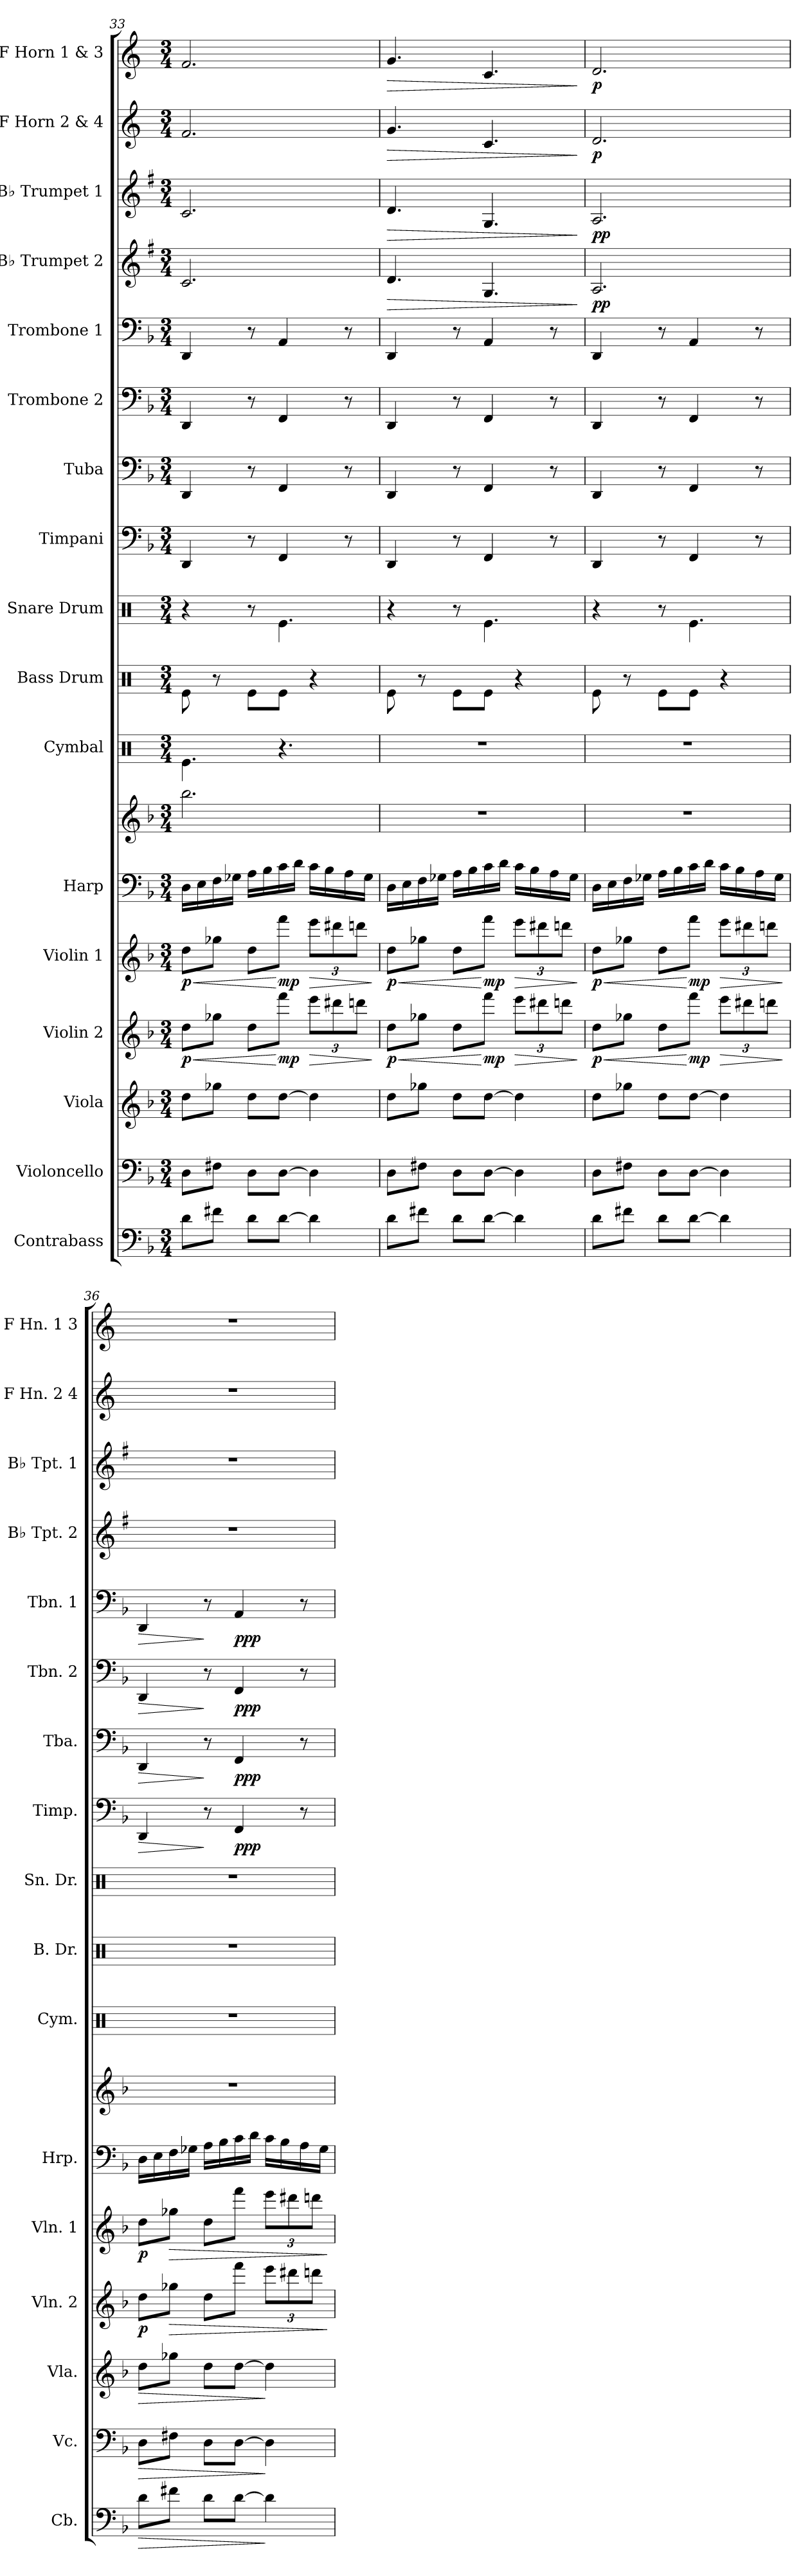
**kern	**dynam	**kern	**dynam	**kern	**dynam	**kern	**dynam	**kern	**dynam	**kern	**kern	**kern	**kern	**kern	**kern	**dynam	**kern	**dynam	**kern	**dynam	**kern	**dynam	**kern	**dynam	**kern	**dynam	**kern	**dynam	**kern	**dynam
*part17	*part17	*part16	*part16	*part15	*part15	*part14	*part14	*part13	*part13	*part12	*part12	*part11	*part10	*part9	*part8	*part8	*part7	*part7	*part6	*part6	*part5	*part5	*part4	*part4	*part3	*part3	*part2	*part2	*part1	*part1
*staff18	*staff18	*staff17	*staff17	*staff16	*staff16	*staff15	*staff15	*staff14	*staff14	*staff13	*staff12	*staff11	*staff10	*staff9	*staff8	*staff8	*staff7	*staff7	*staff6	*staff6	*staff5	*staff5	*staff4	*staff4	*staff3	*staff3	*staff2	*staff2	*staff1	*staff1
*I"Contrabass	*	*I"Violoncello	*	*I"Viola	*	*I"Violin 2	*	*I"Violin 1	*	*I"Harp	*	*I"Cymbal	*I"Bass Drum	*I"Snare Drum	*I"Timpani	*	*I"Tuba	*	*I"Trombone 2	*	*I"Trombone 1	*	*I"B♭ Trumpet 2	*	*I"B♭ Trumpet 1	*	*I"F Horn 2 &amp; 4	*	*I"F Horn 1 &amp; 3	*
*I'Cb.	*	*I'Vc.	*	*I'Vla.	*	*I'Vln. 2	*	*I'Vln. 1	*	*I'Hrp.	*	*I'Cym.	*I'B. Dr.	*I'Sn. Dr.	*I'Timp.	*	*I'Tba.	*	*I'Tbn. 2	*	*I'Tbn. 1	*	*I'B♭ Tpt. 2	*	*I'B♭ Tpt. 1	*	*I'F Hn. 2 4	*	*I'F Hn. 1 3	*
!!LO:PB:g=z
*clefF4	*	*clefF4	*	*clefG2	*	*clefG2	*	*clefG2	*	*clefF4	*clefG2	*clefX	*clefX	*clefX	*clefF4	*	*clefF4	*	*clefF4	*	*clefF4	*	*clefG2	*	*clefG2	*	*clefG2	*	*clefG2	*
*ITrd7c12	*	*	*	*	*	*	*	*	*	*	*	*	*	*	*	*	*	*	*	*	*	*	*ITrd1c2	*	*ITrd1c2	*	*ITrd4c7	*	*ITrd4c7	*
*k[b-]	*	*k[b-]	*	*k[b-]	*	*k[b-]	*	*k[b-]	*	*k[b-]	*k[b-]	*k[]	*k[]	*k[]	*k[b-]	*	*k[b-]	*	*k[b-]	*	*k[b-]	*	*k[b-]	*	*k[b-]	*	*k[b-]	*	*k[b-]	*
*M3/4	*	*M3/4	*	*M3/4	*	*M3/4	*	*M3/4	*	*M3/4	*M3/4	*M3/4	*M3/4	*M3/4	*M3/4	*	*M3/4	*	*M3/4	*	*M3/4	*	*M3/4	*	*M3/4	*	*M3/4	*	*M3/4	*
=33	=33	=33	=33	=33	=33	=33	=33	=33	=33	=33	=33	=33	=33	=33	=33	=33	=33	=33	=33	=33	=33	=33	=33	=33	=33	=33	=33	=33	=33	=33
!	!	!	!	!	!	!	!LO:HP:b	!	!LO:HP:b	!	!	!	!	!	!	!	!	!	!	!	!	!	!	!	!	!	!	!	!	!
!	!	!	!	!	!	!	!LO:DY:n=1:b	!	!LO:DY:n=1:b	!	!	!	!	!	!	!	!	!	!	!	!	!	!	!	!	!	!	!	!	!
8D\L	.	8D\L	.	8dd\L	.	8dd\L	< p	8dd\L	< p	16D\LL	2.bb-\	4.Re\	8Re\	4r	4DD/	.	4DD/	.	4DD/	.	4DD/	.	2.B-/	.	2.B-/	.	2.B-/	.	2.B-/	.
.	.	.	.	.	.	.	.	.	.	16E\	.	.	.	.	.	.	.	.	.	.	.	.	.	.	.	.	.	.	.	.
8F#X\J	.	8F#X\J	.	8gg-X\J	.	8gg-X\J	.	8gg-X\J	.	16F\	.	.	8r	.	.	.	.	.	.	.	.	.	.	.	.	.	.	.	.	.
.	.	.	.	.	.	.	.	.	.	16G-X\JJ	.	.	.	.	.	.	.	.	.	.	.	.	.	.	.	.	.	.	.	.
8D\L	.	8D\L	.	8dd\L	.	8dd\L	.	8dd\L	.	16A\LL	.	.	8Re\L	8r	8r	.	8r	.	8r	.	8r	.	.	.	.	.	.	.	.	.
.	.	.	.	.	.	.	.	.	.	16B-\	.	.	.	.	.	.	.	.	.	.	.	.	.	.	.	.	.	.	.	.
!	!	!	!	!	!	!	!LO:DY:n=2:b	!	!LO:DY:n=2:b	!	!	!	!	!	!	!	!	!	!	!	!	!	!	!	!	!	!	!	!	!
[8D\J	.	[8D\J	.	[8dd\J	.	8fff\J	[ mp	8fff\J	[ mp	16c\	.	4.r	8Re\J	4.Re\	4FF/	.	4FF/	.	4FF/	.	4AA/	.	.	.	.	.	.	.	.	.
.	.	.	.	.	.	.	.	.	.	16d\JJ	.	.	.	.	.	.	.	.	.	.	.	.	.	.	.	.	.	.	.	.
*	*	*	*	*	*	*Xbrackettup	*	*	*	*	*	*	*	*	*	*	*	*	*	*	*	*	*	*	*	*	*	*	*	*
!	!	!	!	!	!	!	!LO:HP:b	!	!	!	!	!	!	!	!	!	!	!	!	!	!	!	!	!	!	!	!	!	!	!
*	*	*	*	*	*	*	*	*Xbrackettup	*	*	*	*	*	*	*	*	*	*	*	*	*	*	*	*	*	*	*	*	*	*
!	!	!	!	!	!	!	!	!	!LO:HP:b	!	!	!	!	!	!	!	!	!	!	!	!	!	!	!	!	!	!	!	!	!
4D\]	.	4D\]	.	4dd\]	.	12eee\L	>	12eee\L	>	16c\LL	.	.	4r	.	.	.	.	.	.	.	.	.	.	.	.	.	.	.	.	.
.	.	.	.	.	.	.	.	.	.	16B-\	.	.	.	.	.	.	.	.	.	.	.	.	.	.	.	.	.	.	.	.
.	.	.	.	.	.	12ddd#X\	.	12ddd#X\	.	.	.	.	.	.	.	.	.	.	.	.	.	.	.	.	.	.	.	.	.	.
.	.	.	.	.	.	.	.	.	.	16A\	.	.	.	.	8r	.	8r	.	8r	.	8r	.	.	.	.	.	.	.	.	.
.	.	.	.	.	.	12dddn\J	.	12dddn\J	.	.	.	.	.	.	.	.	.	.	.	.	.	.	.	.	.	.	.	.	.	.
.	.	.	.	.	.	.	.	.	.	16G-\JJ	.	.	.	.	.	.	.	.	.	.	.	.	.	.	.	.	.	.	.	.
.	.	.	.	.	.	.	]	.	]	.	.	.	.	.	.	.	.	.	.	.	.	.	.	.	.	.	.	.	.	.
=34	=34	=34	=34	=34	=34	=34	=34	=34	=34	=34	=34	=34	=34	=34	=34	=34	=34	=34	=34	=34	=34	=34	=34	=34	=34	=34	=34	=34	=34	=34
!	!	!	!	!	!	!	!LO:HP:b	!	!LO:HP:b	!	!	!	!	!	!	!	!	!	!	!	!	!	!	!LO:HP:b	!	!LO:HP:b	!	!LO:HP:b	!	!LO:HP:b
!	!	!	!	!	!	!	!LO:DY:n=1:b	!	!LO:DY:n=1:b	!	!	!	!	!	!	!	!	!	!	!	!	!	!	!	!	!	!	!	!	!
8D\L	.	8D\L	.	8dd\L	.	8dd\L	< p	8dd\L	< p	16D\LL	2.r	2.r	8Re\	4r	4DD/	.	4DD/	.	4DD/	.	4DD/	.	4.c/	>	4.c/	>	4.c/	>	4.c/	>
.	.	.	.	.	.	.	.	.	.	16E\	.	.	.	.	.	.	.	.	.	.	.	.	.	.	.	.	.	.	.	.
8F#X\J	.	8F#X\J	.	8gg-X\J	.	8gg-X\J	.	8gg-X\J	.	16F\	.	.	8r	.	.	.	.	.	.	.	.	.	.	.	.	.	.	.	.	.
.	.	.	.	.	.	.	.	.	.	16G-X\JJ	.	.	.	.	.	.	.	.	.	.	.	.	.	.	.	.	.	.	.	.
8D\L	.	8D\L	.	8dd\L	.	8dd\L	.	8dd\L	.	16A\LL	.	.	8Re\L	8r	8r	.	8r	.	8r	.	8r	.	.	.	.	.	.	.	.	.
.	.	.	.	.	.	.	.	.	.	16B-\	.	.	.	.	.	.	.	.	.	.	.	.	.	.	.	.	.	.	.	.
!	!	!	!	!	!	!	!LO:DY:n=2:b	!	!LO:DY:n=2:b	!	!	!	!	!	!	!	!	!	!	!	!	!	!	!	!	!	!	!	!	!
[8D\J	.	[8D\J	.	[8dd\J	.	8fff\J	[ mp	8fff\J	[ mp	16c\	.	.	8Re\J	4.Re\	4FF/	.	4FF/	.	4FF/	.	4AA/	.	4.F/	.	4.F/	.	4.F/	.	4.F/	.
.	.	.	.	.	.	.	.	.	.	16d\JJ	.	.	.	.	.	.	.	.	.	.	.	.	.	.	.	.	.	.	.	.
!	!	!	!	!	!	!	!LO:HP:b	!	!LO:HP:b	!	!	!	!	!	!	!	!	!	!	!	!	!	!	!	!	!	!	!	!	!
4D\]	.	4D\]	.	4dd\]	.	12eee\L	>	12eee\L	>	16c\LL	.	.	4r	.	.	.	.	.	.	.	.	.	.	.	.	.	.	.	.	.
.	.	.	.	.	.	.	.	.	.	16B-\	.	.	.	.	.	.	.	.	.	.	.	.	.	.	.	.	.	.	.	.
.	.	.	.	.	.	12ddd#X\	.	12ddd#X\	.	.	.	.	.	.	.	.	.	.	.	.	.	.	.	.	.	.	.	.	.	.
.	.	.	.	.	.	.	.	.	.	16A\	.	.	.	.	8r	.	8r	.	8r	.	8r	.	.	.	.	.	.	.	.	.
.	.	.	.	.	.	12dddn\J	.	12dddn\J	.	.	.	.	.	.	.	.	.	.	.	.	.	.	.	.	.	.	.	.	.	.
.	.	.	.	.	.	.	.	.	.	16G-\JJ	.	.	.	.	.	.	.	.	.	.	.	.	.	.	.	.	.	.	.	.
.	.	.	.	.	.	.	]	.	]	.	.	.	.	.	.	.	.	.	.	.	.	.	.	]	.	]	.	]	.	]
=35	=35	=35	=35	=35	=35	=35	=35	=35	=35	=35	=35	=35	=35	=35	=35	=35	=35	=35	=35	=35	=35	=35	=35	=35	=35	=35	=35	=35	=35	=35
!	!	!	!	!	!	!	!LO:HP:b	!	!LO:HP:b	!	!	!	!	!	!	!	!	!	!	!	!	!	!	!	!	!	!	!	!	!
!	!	!	!	!	!	!	!LO:DY:n=1:b	!	!LO:DY:n=1:b	!	!	!	!	!	!	!	!	!	!	!	!	!	!	!LO:DY:b	!	!LO:DY:b	!	!LO:DY:b	!	!LO:DY:b
8D\L	.	8D\L	.	8dd\L	.	8dd\L	< p	8dd\L	< p	16D\LL	2.r	2.r	8Re\	4r	4DD/	.	4DD/	.	4DD/	.	4DD/	.	2.G/	pp	2.G/	pp	2.G/	p	2.G/	p
.	.	.	.	.	.	.	.	.	.	16E\	.	.	.	.	.	.	.	.	.	.	.	.	.	.	.	.	.	.	.	.
8F#X\J	.	8F#X\J	.	8gg-X\J	.	8gg-X\J	.	8gg-X\J	.	16F\	.	.	8r	.	.	.	.	.	.	.	.	.	.	.	.	.	.	.	.	.
.	.	.	.	.	.	.	.	.	.	16G-X\JJ	.	.	.	.	.	.	.	.	.	.	.	.	.	.	.	.	.	.	.	.
8D\L	.	8D\L	.	8dd\L	.	8dd\L	.	8dd\L	.	16A\LL	.	.	8Re\L	8r	8r	.	8r	.	8r	.	8r	.	.	.	.	.	.	.	.	.
.	.	.	.	.	.	.	.	.	.	16B-\	.	.	.	.	.	.	.	.	.	.	.	.	.	.	.	.	.	.	.	.
!	!	!	!	!	!	!	!LO:DY:n=2:b	!	!LO:DY:n=2:b	!	!	!	!	!	!	!	!	!	!	!	!	!	!	!	!	!	!	!	!	!
[8D\J	.	[8D\J	.	[8dd\J	.	8fff\J	[ mp	8fff\J	[ mp	16c\	.	.	8Re\J	4.Re\	4FF/	.	4FF/	.	4FF/	.	4AA/	.	.	.	.	.	.	.	.	.
.	.	.	.	.	.	.	.	.	.	16d\JJ	.	.	.	.	.	.	.	.	.	.	.	.	.	.	.	.	.	.	.	.
!	!	!	!	!	!	!	!LO:HP:b	!	!LO:HP:b	!	!	!	!	!	!	!	!	!	!	!	!	!	!	!	!	!	!	!	!	!
4D\]	.	4D\]	.	4dd\]	.	12eee\L	>	12eee\L	>	16c\LL	.	.	4r	.	.	.	.	.	.	.	.	.	.	.	.	.	.	.	.	.
.	.	.	.	.	.	.	.	.	.	16B-\	.	.	.	.	.	.	.	.	.	.	.	.	.	.	.	.	.	.	.	.
.	.	.	.	.	.	12ddd#X\	.	12ddd#X\	.	.	.	.	.	.	.	.	.	.	.	.	.	.	.	.	.	.	.	.	.	.
.	.	.	.	.	.	.	.	.	.	16A\	.	.	.	.	8r	.	8r	.	8r	.	8r	.	.	.	.	.	.	.	.	.
.	.	.	.	.	.	12dddn\J	.	12dddn\J	.	.	.	.	.	.	.	.	.	.	.	.	.	.	.	.	.	.	.	.	.	.
.	.	.	.	.	.	.	.	.	.	16G-\JJ	.	.	.	.	.	.	.	.	.	.	.	.	.	.	.	.	.	.	.	.
.	.	.	.	.	.	.	]	.	]	.	.	.	.	.	.	.	.	.	.	.	.	.	.	.	.	.	.	.	.	.
=36	=36	=36	=36	=36	=36	=36	=36	=36	=36	=36	=36	=36	=36	=36	=36	=36	=36	=36	=36	=36	=36	=36	=36	=36	=36	=36	=36	=36	=36	=36
!	!LO:HP:b	!	!LO:HP:b	!	!LO:HP:b	!	!LO:DY:b	!	!LO:DY:b	!	!	!	!	!	!	!LO:HP:b	!	!LO:HP:b	!	!LO:HP:b	!	!LO:HP:b	!	!	!	!	!	!	!	!
8D\L	>	8D\L	>	8dd\L	>	8dd\L	p	8dd\L	p	16D\LL	2.r	2.r	2.r	2.r	4DD/	>	4DD/	>	4DD/	>	4DD/	>	2.r	.	2.r	.	2.r	.	2.r	.
.	.	.	.	.	.	.	.	.	.	16E\	.	.	.	.	.	.	.	.	.	.	.	.	.	.	.	.	.	.	.	.
!	!	!	!	!	!	!	!LO:HP:b	!	!LO:HP:b	!	!	!	!	!	!	!	!	!	!	!	!	!	!	!	!	!	!	!	!	!
8F#X\J	.	8F#X\J	.	8gg-X\J	.	8gg-X\J	>	8gg-X\J	>	16F\	.	.	.	.	.	.	.	.	.	.	.	.	.	.	.	.	.	.	.	.
.	.	.	.	.	.	.	.	.	.	16G-X\JJ	.	.	.	.	.	.	.	.	.	.	.	.	.	.	.	.	.	.	.	.
8D\L	.	8D\L	.	8dd\L	.	8dd\L	.	8dd\L	.	16A\LL	.	.	.	.	8r	]	8r	]	8r	]	8r	]	.	.	.	.	.	.	.	.
.	.	.	.	.	.	.	.	.	.	16B-\	.	.	.	.	.	.	.	.	.	.	.	.	.	.	.	.	.	.	.	.
!	!	!	!	!	!	!	!	!	!	!	!	!	!	!	!	!LO:DY:b	!	!LO:DY:b	!	!LO:DY:b	!	!LO:DY:b	!	!	!	!	!	!	!	!
[8D\J	.	[8D\J	.	[8dd\J	.	8fff\J	.	8fff\J	.	16c\	.	.	.	.	4FF/	ppp	4FF/	ppp	4FF/	ppp	4AA/	ppp	.	.	.	.	.	.	.	.
.	.	.	.	.	.	.	.	.	.	16d\JJ	.	.	.	.	.	.	.	.	.	.	.	.	.	.	.	.	.	.	.	.
4D\]	]	4D\]	]	4dd\]	]	12eee\L	.	12eee\L	.	16c\LL	.	.	.	.	.	.	.	.	.	.	.	.	.	.	.	.	.	.	.	.
.	.	.	.	.	.	.	.	.	.	16B-\	.	.	.	.	.	.	.	.	.	.	.	.	.	.	.	.	.	.	.	.
.	.	.	.	.	.	12ddd#X\	.	12ddd#X\	.	.	.	.	.	.	.	.	.	.	.	.	.	.	.	.	.	.	.	.	.	.
.	.	.	.	.	.	.	.	.	.	16A\	.	.	.	.	8r	.	8r	.	8r	.	8r	.	.	.	.	.	.	.	.	.
.	.	.	.	.	.	12dddn\J	.	12dddn\J	.	.	.	.	.	.	.	.	.	.	.	.	.	.	.	.	.	.	.	.	.	.
.	.	.	.	.	.	.	.	.	.	16G-\JJ	.	.	.	.	.	.	.	.	.	.	.	.	.	.	.	.	.	.	.	.
.	.	.	.	.	.	.	]	.	]	.	.	.	.	.	.	.	.	.	.	.	.	.	.	.	.	.	.	.	.	.
=	=	=	=	=	=	=	=	=	=	=	=	=	=	=	=	=	=	=	=	=	=	=	=	=	=	=	=	=	=	=
*-	*-	*-	*-	*-	*-	*-	*-	*-	*-	*-	*-	*-	*-	*-	*-	*-	*-	*-	*-	*-	*-	*-	*-	*-	*-	*-	*-	*-	*-	*-
